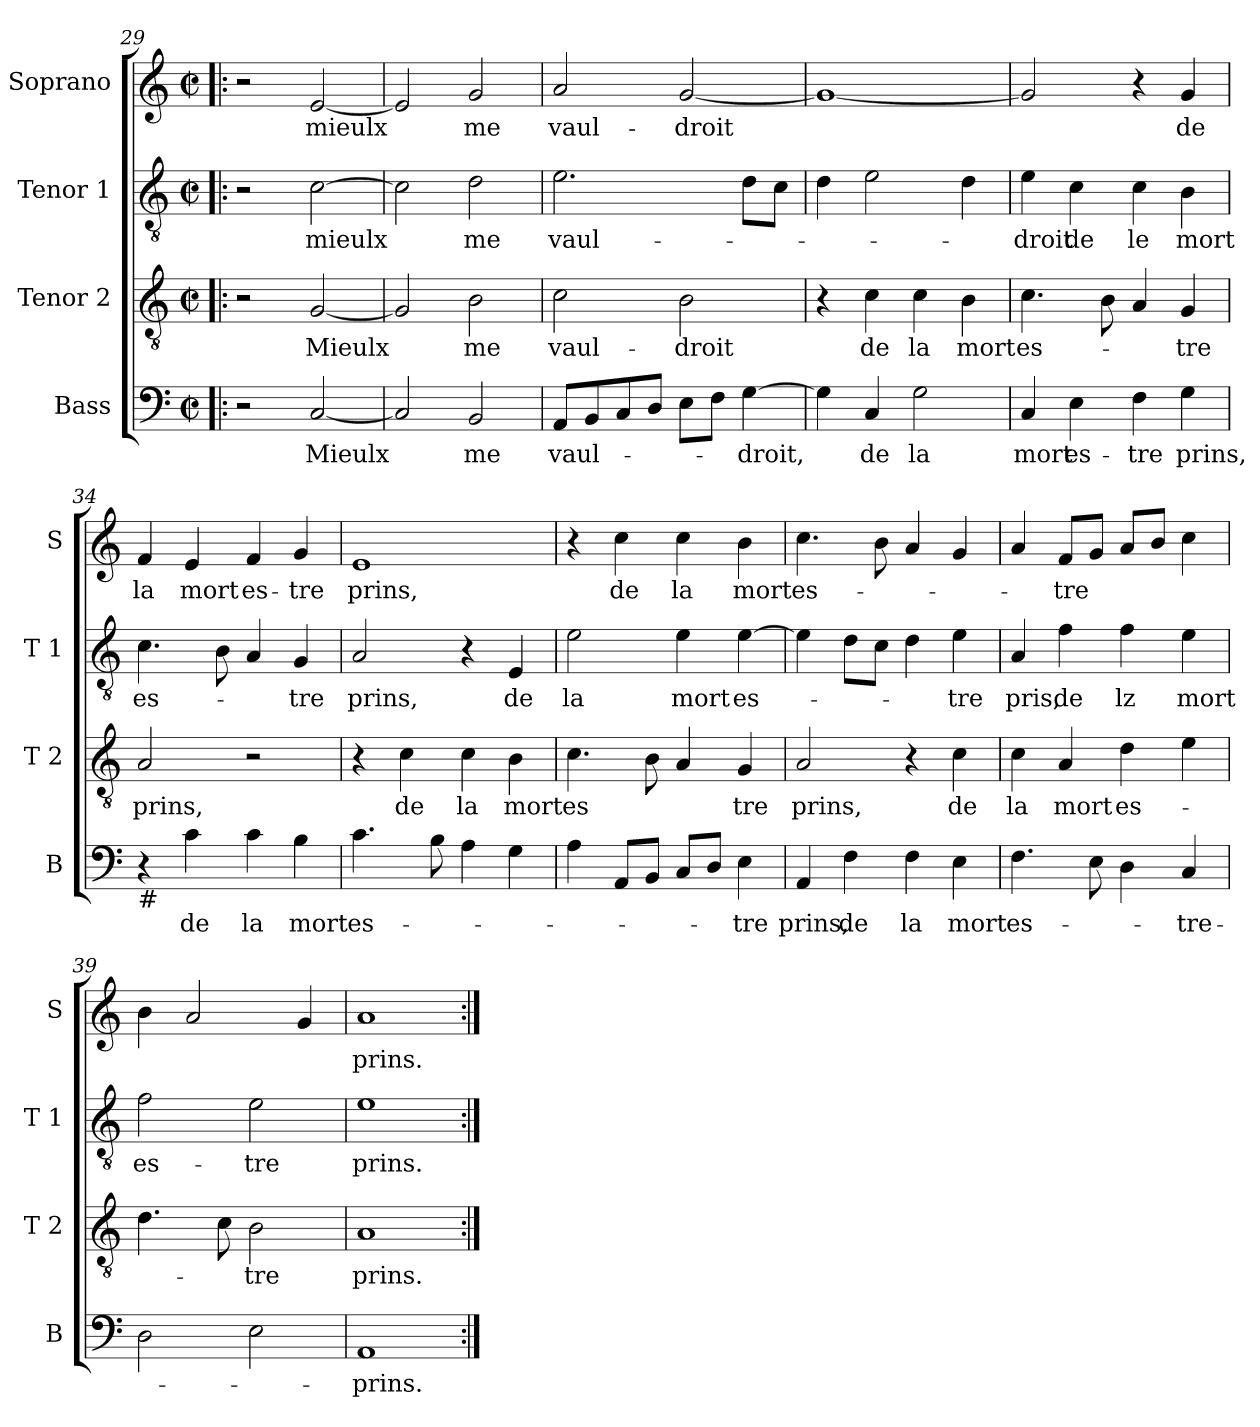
**kern	**text	**kern	**text	**kern	**text	**kern	**text
*part4	*part4	*part3	*part3	*part2	*part2	*part1	*part1
*staff4	*staff4	*staff3	*staff3	*staff2	*staff2	*staff1	*staff1
*I"Bass	*	*I"Tenor 2	*	*I"Tenor 1	*	*I"Soprano	*
*I'B	*	*I'T 2	*	*I'T 1	*	*I'S	*
*clefF4	*	*clefGv2	*	*clefGv2	*	*clefG2	*
*k[]	*	*k[]	*	*k[]	*	*k[]	*
*C:	*	*C:	*	*C:	*	*C:	*
*M2/2	*	*M2/2	*	*M2/2	*	*M2/2	*
*met(c|)	*	*met(c|)	*	*met(c|)	*	*met(c|)	*
=29!|:	=29!|:	=29!|:	=29!|:	=29!|:	=29!|:	=29!|:	=29!|:
2r	.	2r	.	2r	.	2r	.
!	!LO:LY:b	!	!LO:LY:b	!	!LO:LY:b	!	!LO:LY:b
[2C/	Mieulx	[2G/	Mieulx	[2c\	mieulx	[2e/	mieulx
!!LO:LB:g=z
=30	=30	=30	=30	=30	=30	=30	=30
2C/]	.	2G/]	.	2c\]	.	2e/]	.
!	!LO:LY:b	!	!LO:LY:b	!	!LO:LY:b	!	!LO:LY:b
2BB/	me	2B\	me	2d\	me	2g/	me
=31	=31	=31	=31	=31	=31	=31	=31
!	!LO:LY:b	!	!LO:LY:b	!	!LO:LY:b	!	!LO:LY:b
8AA/L	vaul-	2c\	vaul-	2.e\	vaul-	2a/	vaul-
8BB/	.	.	.	.	.	.	.
8C/	.	.	.	.	.	.	.
8D/J	.	.	.	.	.	.	.
!	!	!	!LO:LY:b	!	!	!	!LO:LY:b
8E\L	.	2B\	-droit	.	.	[2g/	-droit
8F\J	.	.	.	.	.	.	.
!	!LO:LY:b	!	!	!	!	!	!
[4G\	-droit,	.	.	8d\L	.	.	.
.	.	.	.	8c\J	.	.	.
=32	=32	=32	=32	=32	=32	=32	=32
4G\]	.	4r	.	4d\	.	1g_	.
!	!LO:LY:b	!	!LO:LY:b	!	!	!	!
4C/	de	4c\	de	2e\	.	.	.
!	!LO:LY:b	!	!LO:LY:b	!	!	!	!
2G\	la	4c\	la	.	.	.	.
!	!	!	!LO:LY:b	!	!	!	!
.	.	4B\	mort	4d\	.	.	.
=33	=33	=33	=33	=33	=33	=33	=33
!	!LO:LY:b	!	!LO:LY:b	!	!LO:LY:b	!	!
4C/	mort	4.c\	es-	4e\	-droit	2g/]	.
!	!LO:LY:b	!	!	!	!LO:LY:b	!	!
4E\	es-	.	.	4c\	de	.	.
.	.	8B\	.	.	.	.	.
!	!LO:LY:b	!	!	!	!LO:LY:b	!	!
4F\	-tre	4A/	.	4c\	le	4r	.
!	!LO:LY:b	!	!LO:LY:b	!	!LO:LY:b	!	!LO:LY:b
4G\	prins,	4G/	-tre	4B\	mort	4g/	de
=34	=34	=34	=34	=34	=34	=34	=34
!LO:TX:b:t=#	!	!	!	!	!	!	!
!	!	!	!LO:LY:b	!	!LO:LY:b	!	!LO:LY:b
4r	.	2A/	prins,	4.c\	es-	4f/	la
!	!LO:LY:b	!	!	!	!	!	!LO:LY:b
4c\	de	.	.	.	.	4e/	mort
.	.	.	.	8B\	.	.	.
!	!LO:LY:b	!	!	!	!	!	!LO:LY:b
4c\	la	2r	.	4A/	.	4f/	es-
!	!LO:LY:b	!	!	!	!LO:LY:b	!	!LO:LY:b
4B\	mort	.	.	4G/	-tre	4g/	-tre
!!LO:LB:g=z
=35	=35	=35	=35	=35	=35	=35	=35
!	!LO:LY:b	!	!	!	!LO:LY:b	!	!LO:LY:b
4.c\	es-	4r	.	2A/	prins,	1e	prins,
!	!	!	!LO:LY:b	!	!	!	!
.	.	4c\	de	.	.	.	.
8B\	.	.	.	.	.	.	.
!	!	!	!LO:LY:b	!	!	!	!
4A\	.	4c\	la	4r	.	.	.
!	!	!	!LO:LY:b	!	!LO:LY:b	!	!
4G\	.	4B\	mort	4E/	de	.	.
=36	=36	=36	=36	=36	=36	=36	=36
!	!	!	!LO:LY:b	!	!LO:LY:b	!	!
4A\	.	4.c\	es	2e\	la	4r	.
!	!	!	!	!	!	!	!LO:LY:b
8AA/L	.	.	.	.	.	4cc\	de
8BB/J	.	8B\	.	.	.	.	.
!	!	!	!	!	!LO:LY:b	!	!LO:LY:b
8C/L	.	4A/	.	4e\	mort	4cc\	la
8D/J	.	.	.	.	.	.	.
!	!LO:LY:b	!	!LO:LY:b	!	!LO:LY:b	!	!LO:LY:b
4E\	-tre	4G/	tre	[4e\	es-	4b\	mort
=37	=37	=37	=37	=37	=37	=37	=37
!	!LO:LY:b	!	!LO:LY:b	!	!	!	!LO:LY:b
4AA/	prins,	2A/	prins,	4e\]	.	4.cc\	es-
!	!LO:LY:b	!	!	!	!	!	!
4F\	de	.	.	8d\L	.	.	.
.	.	.	.	8c\J	.	8b\	.
!	!LO:LY:b	!	!	!	!	!	!
4F\	la	4r	.	4d\	.	4a/	.
!	!LO:LY:b	!	!LO:LY:b	!	!LO:LY:b	!	!
4E\	mort	4c\	de	4e\	-tre	4g/	.
=38	=38	=38	=38	=38	=38	=38	=38
!	!LO:LY:b	!	!LO:LY:b	!	!LO:LY:b	!	!
4.F\	es-	4c\	la	4A/	pris,	4a/	.
!	!	!	!LO:LY:b	!	!LO:LY:b	!	!LO:LY:b
.	.	4A/	mort	4f\	de	8f/L	-tre
8E\	.	.	.	.	.	8g/J	.
!	!	!	!LO:LY:b	!	!LO:LY:b	!	!
4D\	.	4d\	es-	4f\	lz	8a/L	.
.	.	.	.	.	.	8b/J	.
!	!LO:LY:b	!	!	!	!LO:LY:b	!	!
4C/	-tre-	4e\	.	4e\	mort	4cc\	.
=39	=39	=39	=39	=39	=39	=39	=39
!	!	!	!	!	!LO:LY:b	!	!
2D\	.	4.d\	.	2f\	es-	4b\	.
.	.	.	.	.	.	2a/	.
.	.	8c\	.	.	.	.	.
!	!	!	!LO:LY:b	!	!LO:LY:b	!	!
2E\	.	2B\	-tre	2e\	-tre	.	.
.	.	.	.	.	.	4g/	.
=40	=40	=40	=40	=40	=40	=40	=40
!	!LO:LY:b	!	!LO:LY:b	!	!LO:LY:b	!	!LO:LY:b
1AA	-prins.	1A	prins.	1e	prins.	1a	prins.
=:|!	=:|!	=:|!	=:|!	=:|!	=:|!	=:|!	=:|!
*-	*-	*-	*-	*-	*-	*-	*-
